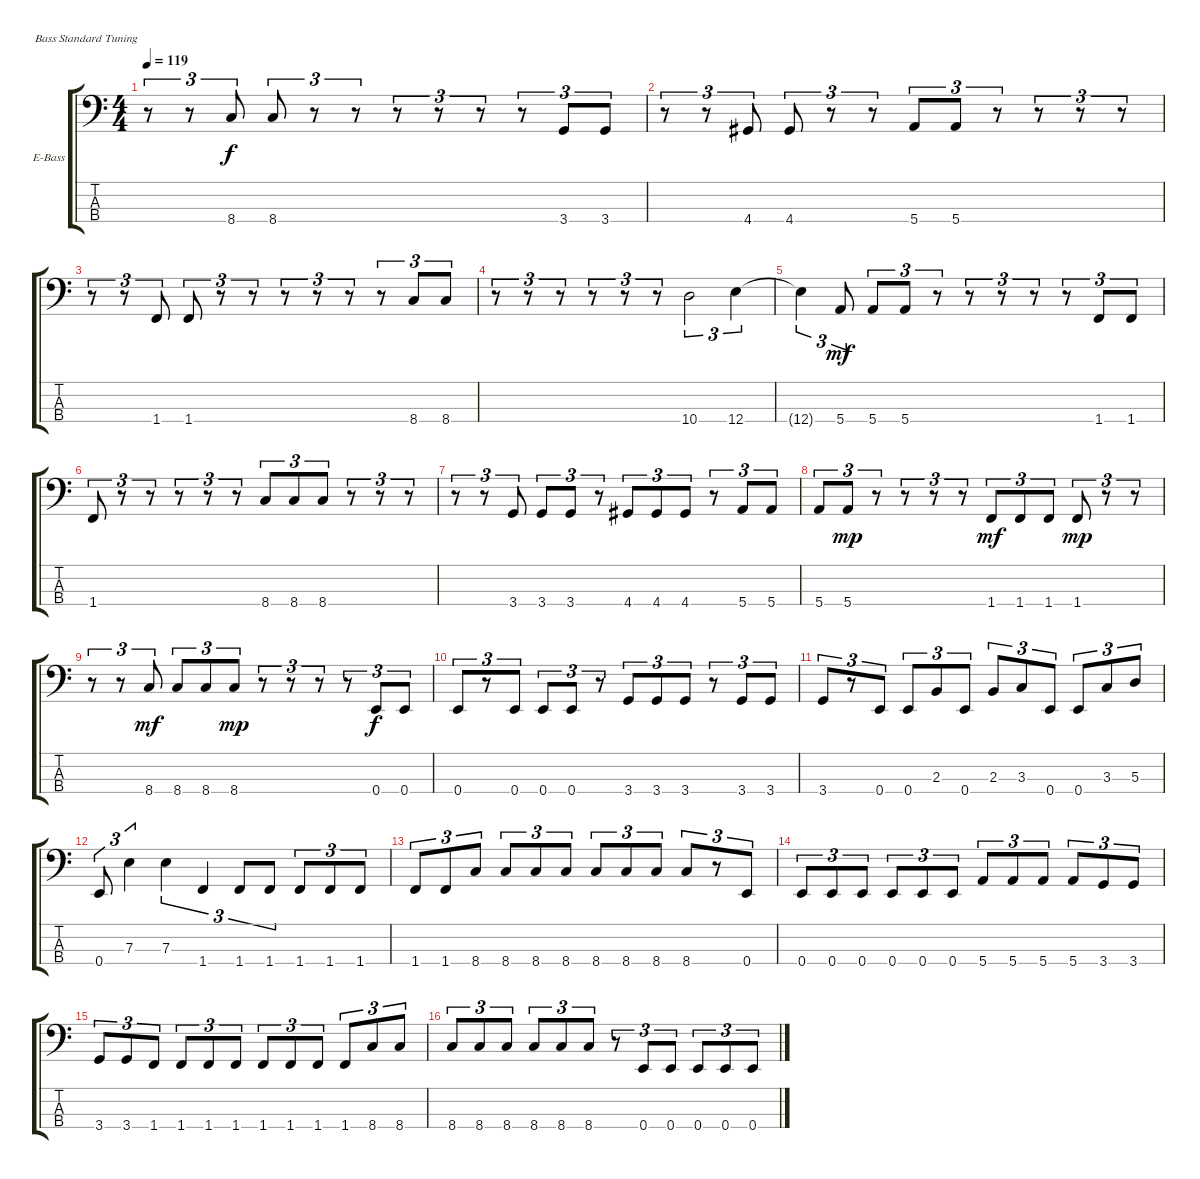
\defaultSystemsLayout 4
\bracketExtendMode groupsimilarinstruments
\firstSystemTrackNameOrientation horizontal
\otherSystemsTrackNameOrientation horizontal
\track ("Electric Bass" "E-Bass") {instrument electricbassfinger}
\staff {score tabs}
\tuning (G2 D2 A1 E1)
\ts (4 4)
\tempo 119
\clef f4
\ks c
r.8{tu (3 2) dy f} r.8{tu (3 2)} 8.4.8{tu (3 2)} 8.4.8{tu (3 2)} r.8{tu (3 2)} r.8{tu (3 2)} r.8{tu (3 2)} r.8{tu (3 2)} r.8{tu (3 2)} r.8{tu (3 2)} 3.4.8{tu (3 2)} 3.4.8{tu (3 2)} |
r.8{tu (3 2)} r.8{tu (3 2)} 4.4.8{tu (3 2)} 4.4.8{tu (3 2)} r.8{tu (3 2)} r.8{tu (3 2)} 5.4.8{tu (3 2)} 5.4.8{tu (3 2)} r.8{tu (3 2)} r.8{tu (3 2)} r.8{tu (3 2)} r.8{tu (3 2)} |
r.8{tu (3 2)} r.8{tu (3 2)} 1.4.8{tu (3 2)} 1.4.8{tu (3 2)} r.8{tu (3 2)} r.8{tu (3 2)} r.8{tu (3 2)} r.8{tu (3 2)} r.8{tu (3 2)} r.8{tu (3 2)} 8.4.8{tu (3 2)} 8.4.8{tu (3 2)} |
r.8{tu (3 2)} r.8{tu (3 2)} r.8{tu (3 2)} r.8{tu (3 2)} r.8{tu (3 2)} r.8{tu (3 2)} 10.4.2{tu (3 2)} 12.4.4{tu (3 2)} |
12.4{t}.4{tu (3 2)} 5.4.8{tu (3 2) dy mf} 5.4.8{tu (3 2)} 5.4.8{tu (3 2)} r.8{tu (3 2)} r.8{tu (3 2)} r.8{tu (3 2)} r.8{tu (3 2)} r.8{tu (3 2)} 1.4.8{tu (3 2)} 1.4.8{tu (3 2)} |
1.4.8{tu (3 2)} r.8{tu (3 2)} r.8{tu (3 2)} r.8{tu (3 2)} r.8{tu (3 2)} r.8{tu (3 2)} 8.4.8{tu (3 2)} 8.4.8{tu (3 2)} 8.4.8{tu (3 2)} r.8{tu (3 2)} r.8{tu (3 2)} r.8{tu (3 2)} |
r.8{tu (3 2)} r.8{tu (3 2)} 3.4.8{tu (3 2)} 3.4.8{tu (3 2)} 3.4.8{tu (3 2)} r.8{tu (3 2)} 4.4.8{tu (3 2)} 4.4.8{tu (3 2)} 4.4.8{tu (3 2)} r.8{tu (3 2)} 5.4.8{tu (3 2)} 5.4.8{tu (3 2)} |
5.4.8{tu (3 2)} 5.4.8{tu (3 2) dy mp} r.8{tu (3 2)} r.8{tu (3 2)} r.8{tu (3 2)} r.8{tu (3 2)} 1.4.8{tu (3 2) dy mf} 1.4.8{tu (3 2)} 1.4.8{tu (3 2)} 1.4.8{tu (3 2) dy mp} r.8{tu (3 2)} r.8{tu (3 2)} |
r.8{tu (3 2)} r.8{tu (3 2)} 8.4.8{tu (3 2) dy mf} 8.4.8{tu (3 2)} 8.4.8{tu (3 2)} 8.4.8{tu (3 2) dy mp} r.8{tu (3 2)} r.8{tu (3 2)} r.8{tu (3 2)} r.8{tu (3 2)} 0.4.8{tu (3 2) dy f} 0.4.8{tu (3 2)} |
0.4.8{tu (3 2)} r.8{tu (3 2)} 0.4.8{tu (3 2)} 0.4.8{tu (3 2)} 0.4.8{tu (3 2)} r.8{tu (3 2)} 3.4.8{tu (3 2)} 3.4.8{tu (3 2)} 3.4.8{tu (3 2)} r.8{tu (3 2)} 3.4.8{tu (3 2)} 3.4.8{tu (3 2)} |
3.4.8{tu (3 2)} r.8{tu (3 2)} 0.4.8{tu (3 2)} 0.4.8{tu (3 2)} 2.3.8{tu (3 2)} 0.4.8{tu (3 2)} 2.3.8{tu (3 2)} 3.3.8{tu (3 2)} 0.4.8{tu (3 2)} 0.4.8{tu (3 2)} 3.3.8{tu (3 2)} 5.3.8{tu (3 2)} |
0.4.8{tu (3 2)} 7.3.4{tu (3 2)} 7.3.4{tu (3 2)} 1.4.4{tu (3 2)} 1.4.8{tu (3 2)} 1.4.8{tu (3 2)} 1.4.8{tu (3 2)} 1.4.8{tu (3 2)} 1.4.8{tu (3 2)} |
1.4.8{tu (3 2)} 1.4.8{tu (3 2)} 8.4.8{tu (3 2)} 8.4.8{tu (3 2)} 8.4.8{tu (3 2)} 8.4.8{tu (3 2)} 8.4.8{tu (3 2)} 8.4.8{tu (3 2)} 8.4.8{tu (3 2)} 8.4.8{tu (3 2)} r.8{tu (3 2)} 0.4.8{tu (3 2)} |
0.4.8{tu (3 2)} 0.4.8{tu (3 2)} 0.4.8{tu (3 2)} 0.4.8{tu (3 2)} 0.4.8{tu (3 2)} 0.4.8{tu (3 2)} 5.4.8{tu (3 2)} 5.4.8{tu (3 2)} 5.4.8{tu (3 2)} 5.4.8{tu (3 2)} 3.4.8{tu (3 2)} 3.4.8{tu (3 2)} |
3.4.8{tu (3 2)} 3.4.8{tu (3 2)} 1.4.8{tu (3 2)} 1.4.8{tu (3 2)} 1.4.8{tu (3 2)} 1.4.8{tu (3 2)} 1.4.8{tu (3 2)} 1.4.8{tu (3 2)} 1.4.8{tu (3 2)} 1.4.8{tu (3 2)} 8.4.8{tu (3 2)} 8.4.8{tu (3 2)} |
8.4.8{tu (3 2)} 8.4.8{tu (3 2)} 8.4.8{tu (3 2)} 8.4.8{tu (3 2)} 8.4.8{tu (3 2)} 8.4.8{tu (3 2)} r.8{tu (3 2)} 0.4.8{tu (3 2)} 0.4.8{tu (3 2)} 0.4.8{tu (3 2)} 0.4.8{tu (3 2)} 0.4.8{tu (3 2)}
